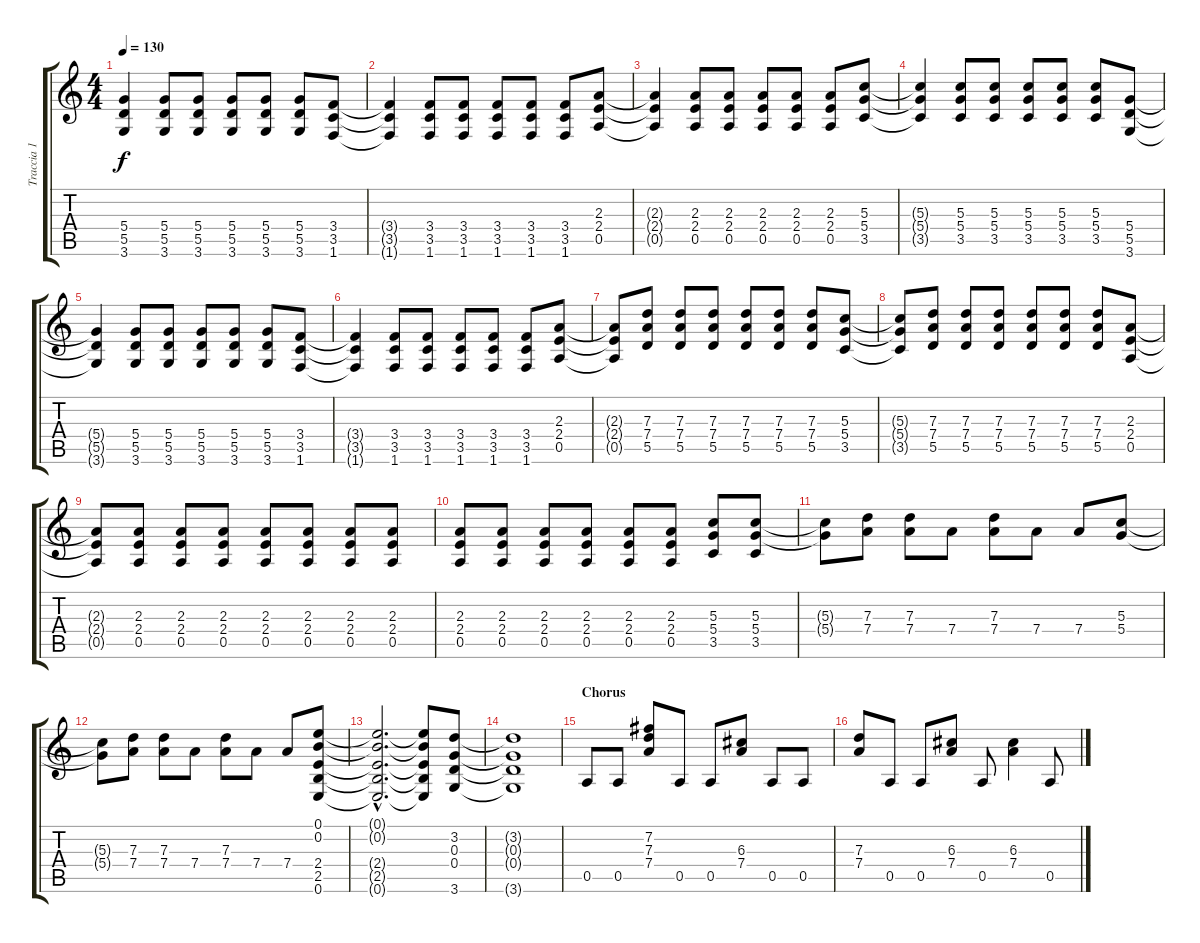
\track ("Traccia 1" "Traccia 1") {instrument overdrivenguitar}
\staff {score tabs}
\tuning (E4 B3 G3 D3 A2 E2) {hide}
\ts (4 4)
\tempo 130
\clef g2
\ks c
(5.4{t} 5.5{t} 3.6{t}).4{dy f} (5.4 5.5 3.6).8{instrument electricguitarmuted} (5.4 5.5 3.6).8 (5.4 5.5 3.6).8 (5.4 5.5 3.6).8 (5.4 5.5 3.6).8 (3.4 3.5 1.6).8{instrument overdrivenguitar} |
(3.4{t} 3.5{t} 1.6{t}).4 (3.4 3.5 1.6).8{instrument electricguitarmuted} (3.4 3.5 1.6).8 (3.4 3.5 1.6).8 (3.4 3.5 1.6).8 (3.4 3.5 1.6).8 (2.3 2.4 0.5).8{instrument overdrivenguitar} |
(2.3{t} 2.4{t} 0.5{t}).4 (2.3 2.4 0.5).8{instrument electricguitarmuted} (2.3 2.4 0.5).8 (2.3 2.4 0.5).8 (2.3 2.4 0.5).8 (2.3 2.4 0.5).8 (5.3 5.4 3.5).8{instrument overdrivenguitar} |
(5.3{t} 5.4{t} 3.5{t}).4 (5.3 5.4 3.5).8{instrument electricguitarmuted} (5.3 5.4 3.5).8 (5.3 5.4 3.5).8 (5.3 5.4 3.5).8 (5.3 5.4 3.5).8 (5.4 5.5 3.6).8{instrument overdrivenguitar} |
(5.4{t} 5.5{t} 3.6{t}).4 (5.4 5.5 3.6).8{instrument electricguitarmuted} (5.4 5.5 3.6).8 (5.4 5.5 3.6).8 (5.4 5.5 3.6).8 (5.4 5.5 3.6).8 (3.4 3.5 1.6).8{instrument overdrivenguitar} |
(3.4{t} 3.5{t} 1.6{t}).4 (3.4 3.5 1.6).8{instrument electricguitarmuted} (3.4 3.5 1.6).8 (3.4 3.5 1.6).8 (3.4 3.5 1.6).8 (3.4 3.5 1.6).8 (2.3 2.4 0.5).8{instrument overdrivenguitar} |
(2.3{t} 2.4{t} 0.5{t}).8 (7.3 7.4 5.5).8 (7.3 7.4 5.5).8{instrument electricguitarmuted} (7.3 7.4 5.5).8 (7.3 7.4 5.5).8 (7.3 7.4 5.5).8 (7.3 7.4 5.5).8 (5.3 5.4 3.5).8{instrument overdrivenguitar} |
(5.3{t} 5.4{t} 3.5{t}).8 (7.3 7.4 5.5).8 (7.3 7.4 5.5).8 (7.3 7.4 5.5).8{instrument electricguitarmuted} (7.3 7.4 5.5).8 (7.3 7.4 5.5).8 (7.3 7.4 5.5).8 (2.3 2.4 0.5).8{instrument overdrivenguitar} |
(2.3{t} 2.4{t} 0.5{t}).8 (2.3 2.4 0.5).8{instrument electricguitarmuted} (2.3 2.4 0.5).8 (2.3 2.4 0.5).8 (2.3 2.4 0.5).8 (2.3 2.4 0.5).8 (2.3 2.4 0.5).8 (2.3 2.4 0.5).8 |
(2.3 2.4 0.5).8 (2.3 2.4 0.5).8 (2.3 2.4 0.5).8 (2.3 2.4 0.5).8 (2.3 2.4 0.5).8 (2.3 2.4 0.5).8 (5.3 5.4 3.5).8{instrument overdrivenguitar} (5.3 5.4 3.5).8 |
(5.3{t} 5.4{t}).8 (7.3 7.4).8 (7.3 7.4).8 7.4.8 (7.3 7.4).8 7.4.8 7.4.8 (5.3 5.4).8 |
(5.3{t} 5.4{t}).8 (7.3 7.4).8 (7.3 7.4).8 7.4.8 (7.3 7.4).8 7.4.8 7.4.8 (0.1 0.2 2.4 2.5 0.6).8 |
(0.1{hac t} 0.2{hac t} 2.4{hac t} 2.5{hac t} 0.6{hac t}).2{d} (0.1{t} 0.2{t} 2.4{t} 2.5{t} 0.6{t}).8 (3.2 0.3 0.4 3.6).8 |
(3.2{t} 0.3{t} 0.4{t} 3.6{t}).1 |
\section ("" "Chorus")
0.5.8 0.5.8 (7.2 7.3 7.4).8 0.5.8 0.5.8 (6.3 7.4).8 0.5.8 0.5.8 |
(7.3 7.4).8 0.5.8 0.5.8 (6.3 7.4).8 0.5.8 (6.3 7.4).4 0.5.8
